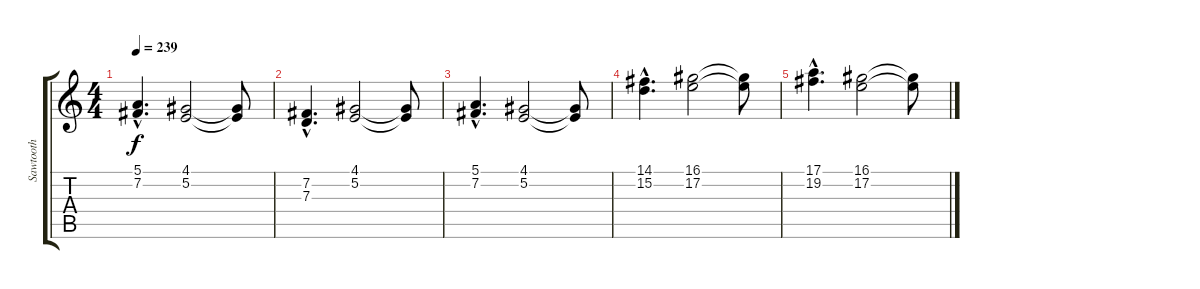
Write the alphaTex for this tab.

\track ("Sawtooth" "Sawtooth") {instrument lead2sawtooth}
\staff {score tabs}
\tuning (E4 B3 G3 D3 A2 E2) {hide}
\ts (4 4)
\tempo 239
\clef g2
\ks c
(5.1{hac} 7.2{hac}).4{d dy f} (4.1 5.2).2 (4.1{t} 5.2{t}).8 |
(7.2{hac} 7.3{hac}).4{d} (4.1 5.2).2 (4.1{t} 5.2{t}).8 |
(5.1{hac} 7.2{hac}).4{d} (4.1 5.2).2 (4.1{t} 5.2{t}).8 |
(14.1{hac} 15.2{hac}).4{d} (16.1 17.2).2 (16.1{t} 17.2{t}).8 |
(17.1{hac} 19.2{hac}).4{d} (16.1 17.2).2 (16.1{t} 17.2{t}).8
